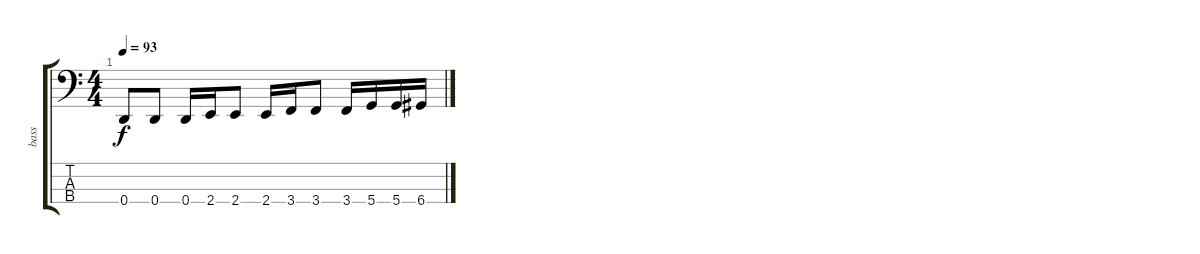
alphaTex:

\track ("bass" "bass") {instrument electricbassfinger}
\staff {score tabs}
\tuning (F2 C2 G1 D1) {hide}
\ts (4 4)
\tempo 93
\clef f4
\ks c
0.4.8{dy f} 0.4.8 0.4.16 2.4.16 2.4.8 2.4.16 3.4.16 3.4.8 3.4.16 5.4.16 5.4.16 6.4.16
